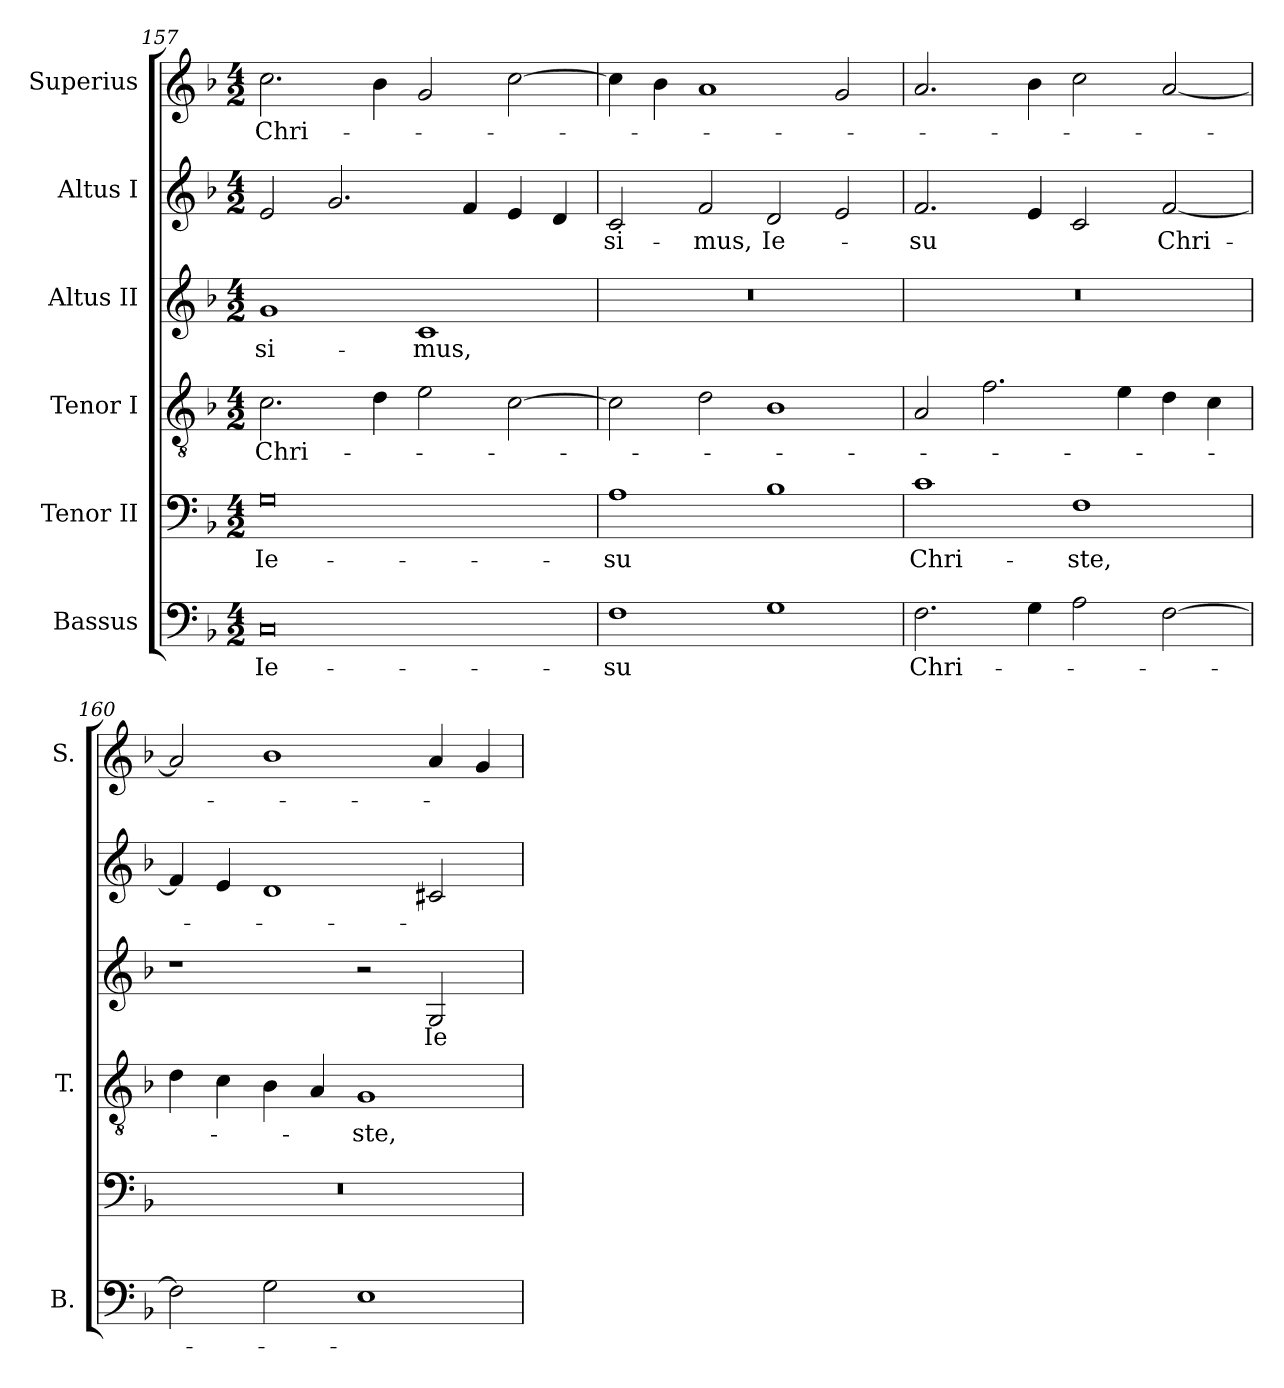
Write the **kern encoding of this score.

**kern	**text	**kern	**text	**kern	**text	**kern	**text	**kern	**text	**kern	**text
*part6	*part6	*part5	*part5	*part4	*part4	*part3	*part3	*part2	*part2	*part1	*part1
*staff6	*staff6	*staff5	*staff5	*staff4	*staff4	*staff3	*staff3	*staff2	*staff2	*staff1	*staff1
*I"Bassus	*	*I"Tenor II	*	*I"Tenor I	*	*I"Altus II	*	*I"Altus I	*	*I"Superius	*
*I'B.	*	*	*	*I'T.	*	*	*	*	*	*I'S.	*
*clefF4	*	*clefF4	*	*clefGv2	*	*clefG2	*	*clefG2	*	*clefG2	*
*	*	*	*	*ITrd7c12	*	*	*	*	*	*	*
*k[b-]	*	*k[b-]	*	*k[b-]	*	*k[b-]	*	*k[b-]	*	*k[b-]	*
*F:	*	*F:	*	*F:	*	*F:	*	*F:	*	*F:	*
*M4/2	*	*M4/2	*	*M4/2	*	*M4/2	*	*M4/2	*	*M4/2	*
=157	=157	=157	=157	=157	=157	=157	=157	=157	=157	=157	=157
!	!LO:LY:b:color=#000000	!	!	!	!	!	!	!	!	!	!
!	!	!	!LO:LY:b:color=#000000	!	!	!	!	!	!	!	!
!	!	!	!	!	!LO:LY:b:color=#000000	!	!	!	!	!	!
!	!	!	!	!	!	!	!LO:LY:b:color=#000000	!	!	!	!
!	!	!	!	!	!	!	!	!	!	!	!LO:LY:b:color=#000000
0Ci	Ie-	0Gi	Ie-	2.Ci\	Chri-	1gi	-si-	2ei/	.	2.cci\	Chri-
.	.	.	.	.	.	.	.	2.gi/	.	.	.
.	.	.	.	4Di\	.	.	.	.	.	4b-i\	.
!	!	!	!	!	!	!	!LO:LY:b:color=#000000	!	!	!	!
.	.	.	.	2Ei\	.	1ci	-mus,	.	.	2gi/	.
.	.	.	.	.	.	.	.	4fi/	.	.	.
.	.	.	.	[>2Ci\	.	.	.	4ei/	.	[>2cci\	.
.	.	.	.	.	.	.	.	4di/	.	.	.
=158	=158	=158	=158	=158	=158	=158	=158	=158	=158	=158	=158
!	!LO:LY:b:color=#000000	!	!	!	!	!	!	!	!	!	!
!	!	!	!LO:LY:b:color=#000000	!	!	!LO:N:vis=1	!	!	!	!	!
!	!	!	!	!	!	!	!	!	!LO:LY:b:color=#000000	!	!
1Fi	-su	1Ai	-su	2Ci\]	.	0r	.	2ci/	-si-	4cci\]	.
.	.	.	.	.	.	.	.	.	.	4b-i\	.
!	!	!	!	!	!	!	!	!	!LO:LY:b:color=#000000	!	!
.	.	.	.	2Di\	.	.	.	2fi/	-mus,	1ai	.
!	!	!	!	!	!	!	!	!	!LO:LY:b:color=#000000	!	!
1Gi	.	1B-i	.	1BB-i	.	.	.	2di/	Ie-	.	.
.	.	.	.	.	.	.	.	2ei/	.	2gi/	.
!!LO:LB:g=z
=159	=159	=159	=159	=159	=159	=159	=159	=159	=159	=159	=159
!	!LO:LY:b:color=#000000	!	!	!	!	!	!	!	!	!	!
!	!	!	!LO:LY:b:color=#000000	!	!	!LO:N:vis=1	!	!	!	!	!
!	!	!	!	!	!	!	!	!	!LO:LY:b:color=#000000	!	!
2.Fi\	Chri-	1ci	Chri-	2AAi/	.	0r	.	2.fi/	-su	2.ai/	.
.	.	.	.	2.Fi\	.	.	.	.	.	.	.
4Gi\	.	.	.	.	.	.	.	4ei/	.	4b-i\	.
!	!	!	!LO:LY:b:color=#000000	!	!	!	!	!	!	!	!
2Ai\	.	1Fi	-ste,	.	.	.	.	2ci/	.	2cci\	.
.	.	.	.	4Ei\	.	.	.	.	.	.	.
!	!	!	!	!	!	!	!	!	!LO:LY:b:color=#000000	!	!
[>2Fi\	.	.	.	4Di\	.	.	.	[<2fi/	Chri-	[<2ai/	.
.	.	.	.	4Ci\	.	.	.	.	.	.	.
=160	=160	=160	=160	=160	=160	=160	=160	=160	=160	=160	=160
!	!	!LO:N:vis=1	!	!	!	!	!	!	!	!	!
2Fi\]	.	0r	.	4Di\	.	1r	.	4fi/]	.	2ai/]	.
.	.	.	.	4Ci\	.	.	.	4ei/	.	.	.
2Gi\	.	.	.	4BB-i\	.	.	.	1di	.	1b-i	.
.	.	.	.	4AAi/	.	.	.	.	.	.	.
!	!	!	!	!	!LO:LY:b:color=#000000	!	!	!	!	!	!
1Ei	.	.	.	1GGi	-ste,	2r	.	.	.	.	.
!	!	!	!	!	!	!	!LO:LY:b:color=#000000	!	!	!	!
.	.	.	.	.	.	2Gi/	Ie-	2c#Xi/	.	4ai/	.
.	.	.	.	.	.	.	.	.	.	4gi/	.
=	=	=	=	=	=	=	=	=	=	=	=
*-	*-	*-	*-	*-	*-	*-	*-	*-	*-	*-	*-
